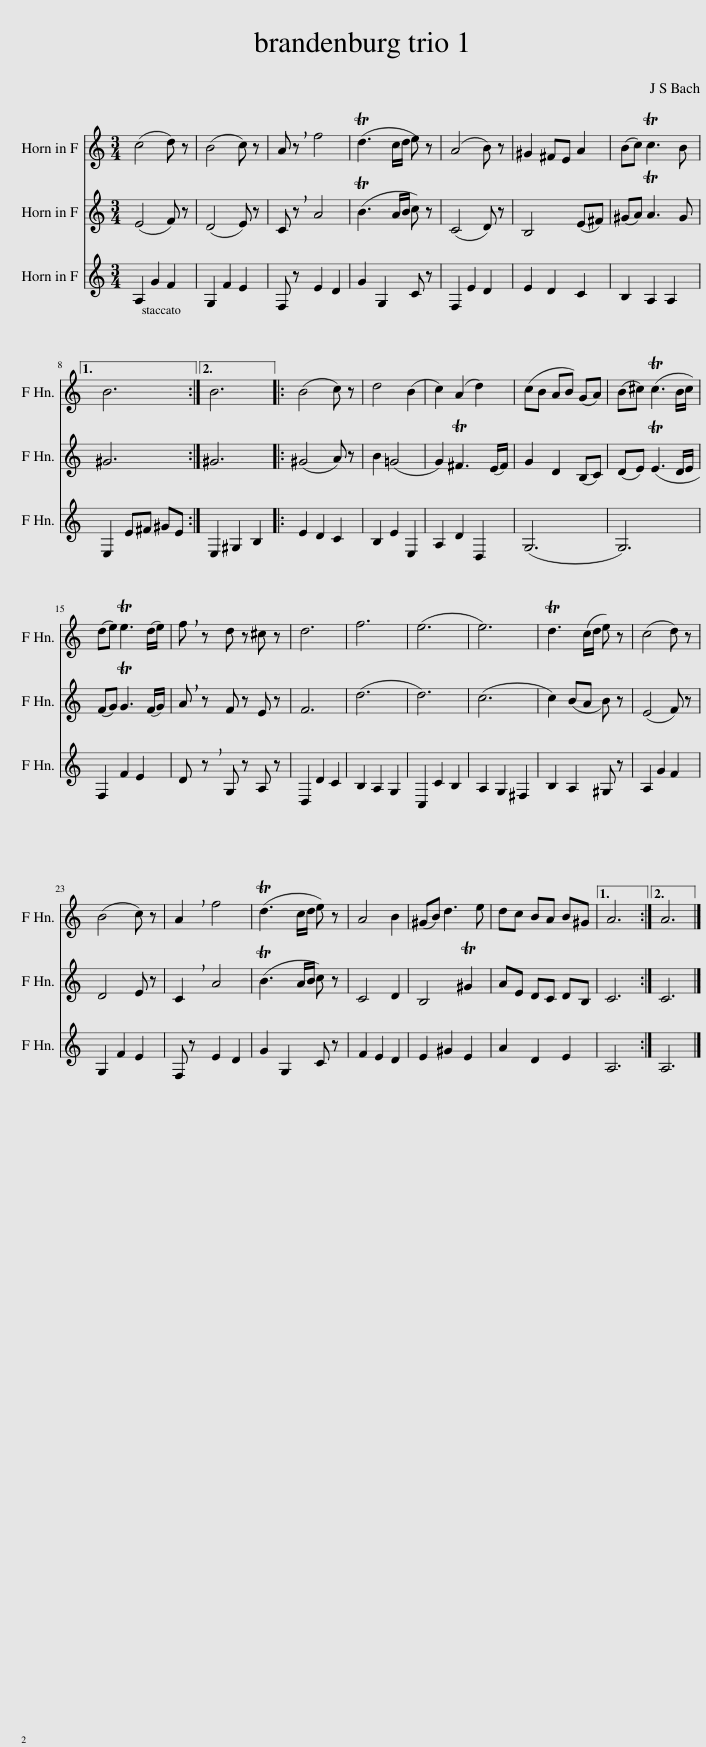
X:1
%%score 1 2 3
L:1/8
M:3/4
I:linebreak $
K:none
V:1 treble transpose=-7
V:2 treble transpose=-7
V:3 treble transpose=-7
V:1
[K:C] (c4 d) z | (B4 c) z | A !breath!z f4 | (Td3 c/d/ e) z | (A4 B) z | %5
 ^G2 ^FE A2 | (Bc) Tc3 B |1$ B6 :|2 B6 |: (B4 c) z | %10
 d4 (B2 | c2) (A2 d2) | (cB) AB (GA) | (B^c) (Tc3 B/c/) |$ (de) Te3 (d/e/) | %15
 !breath!f z d z ^c z | d6 | f6 | (e6 | e6) | %20
 Td3 (c/d/ e) z | (c4 d) z |$ (B4 c) z | !breath!A2 f4 | (Td3 c/d/ e) z | %25
 A4 B2 | (^GB) d3 e | dc BA B^G |1 A6 :|2 A6 |] %30
V:2
[K:C] (E4 F) z | (D4 E) z | C !breath!z A4 | (TB3 A/)B/ c z | (C4 D) z | %5
 B,4 (E^F) | (^GA) TA3 G |1$ ^G6 :|2 ^G6 |: (^G4 A) z | %10
 B2 (=G4 | G2) T^F3 (E/F/) | G2 D2 (B,C) | (DE) (TE3 D/)E/ |$ (FG) TG3 (F/G/) | %15
 !breath!A z F z E z | F6 | (d6 | d6) | (c6 | %20
 c2) (BA) B z | (E4 F) z |$ D4 E z | !breath!C2 A4 | (TB3 A/)B/ c z | %25
 C4 D2 | B,4 T^G2 | AE DC DB, |1 C6 :|2 C6 |] %30
V:3
[K:C] A,2 G2 F2 | G,2 F2 E2 | F, z E2 D2 | G2 G,2 C z | F,2 E2 D2 | %5
 E2 D2 C2 | B,2 A,2 A,2 |1$ E,2 E^F ^GE :|2 E,2 ^G,2 B,2 |: E2 D2 C2 | %10
 B,2 E2 E,2 | A,2 D2 D,2 | (G,6 | G,6) |$ F,2 F2 E2 | %15
 D !breath!z G, z A, z | D,2 D2 C2 | B,2 A,2 G,2 | C,2 C2 B,2 | A,2 G,2 ^F,2 | %20
 B,2 A,2 ^G, z | A,2 G2 F2 |$ G,2 F2 E2 | F, z E2 D2 | G2 G,2 C z | %25
 F2 E2 D2 | E2 ^G2 E2 | A2 D2 E2 |1 A,6 :|2 A,6 |] %30
